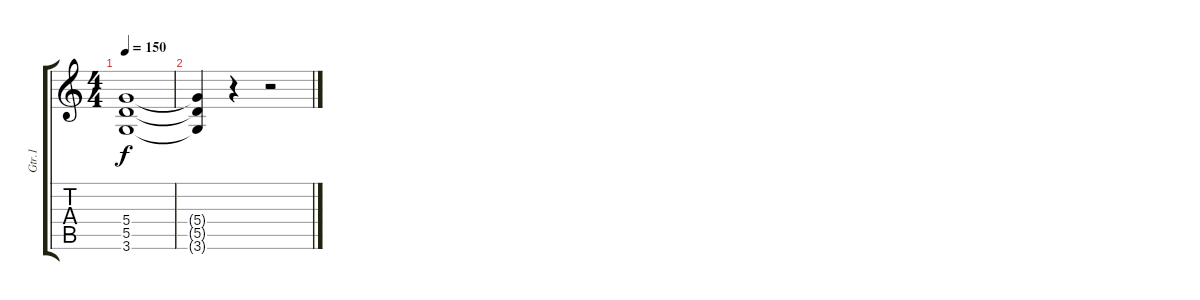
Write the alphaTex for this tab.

\track ("Gtr.1" "Gtr.1") {instrument distortionguitar}
\staff {score tabs}
\tuning (E4 B3 G3 D3 A2 E2) {hide}
\ts (4 4)
\tempo 150
\clef g2
\ks c
(5.4{t} 5.5{t} 3.6{t}).1{dy f} |
(5.4{t} 5.5{t} 3.6{t}).4 r.4 r.2
